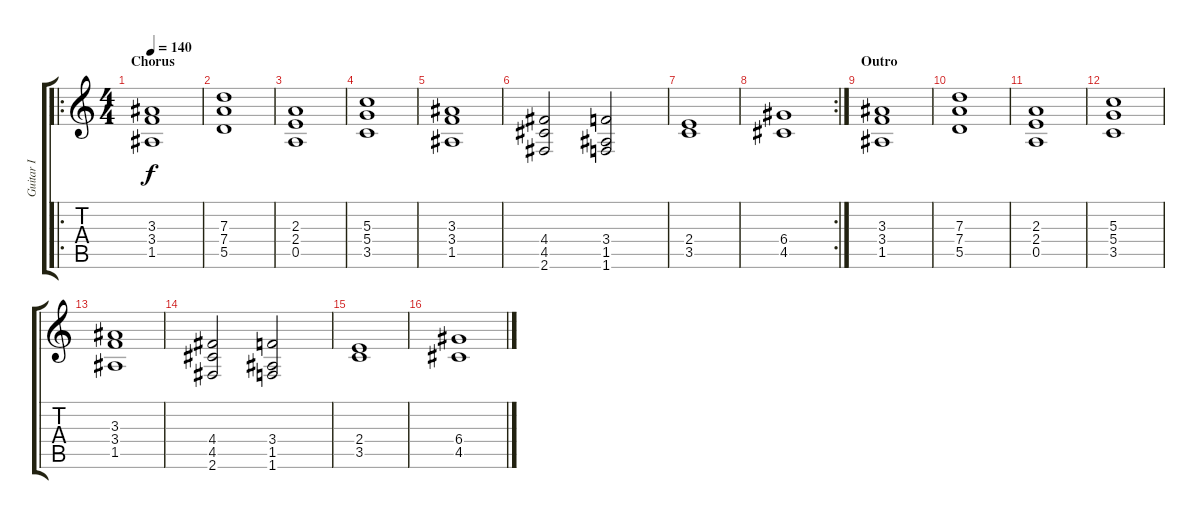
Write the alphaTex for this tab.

\track ("Guitar I" "Guitar I") {instrument distortionguitar}
\staff {score tabs}
\tuning (E4 B3 G3 D3 A2 E2) {hide}
\ro
\ts (4 4)
\section ("" "Chorus")
\tempo 140
\clef g2
\ks c
(3.3 3.4 1.5).1{dy f} |
(7.3 7.4 5.5).1 |
(2.3 2.4 0.5).1 |
(5.3 5.4 3.5).1 |
(3.3 3.4 1.5).1 |
(4.4 4.5 2.6).2 (3.4 1.5 1.6).2 |
(2.4 3.5).1 |
\rc 2
(6.4 4.5).1 |
\section ("" "Outro")
(3.3 3.4 1.5).1 |
(7.3 7.4 5.5).1 |
(2.3 2.4 0.5).1{volume 12} |
(5.3 5.4 3.5).1 |
(3.3 3.4 1.5).1{volume 10} |
(4.4 4.5 2.6).2 (3.4 1.5 1.6).2 |
(2.4 3.5).1{volume 8} |
(6.4 4.5).1
